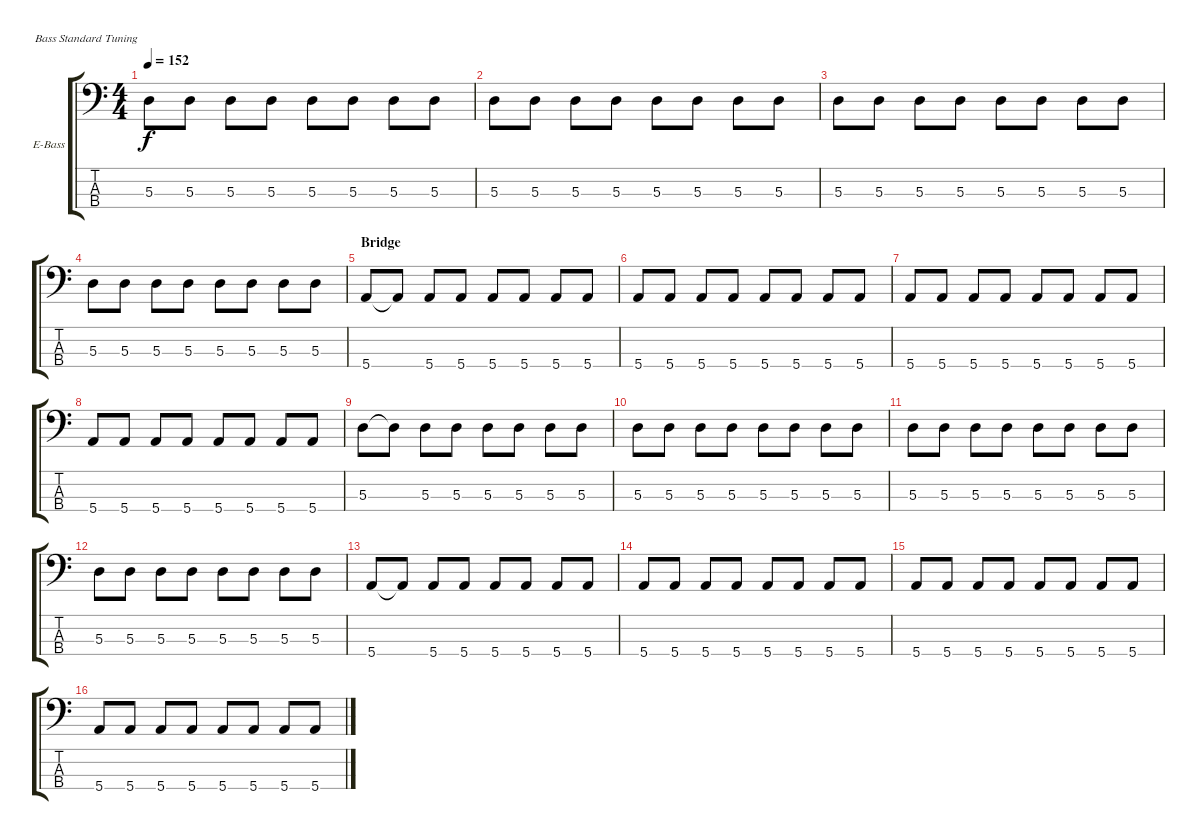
\bracketExtendMode groupsimilarinstruments
\firstSystemTrackNameOrientation horizontal
\otherSystemsTrackNameOrientation horizontal
\track ("Bass" "E-Bass") {instrument electricbasspick}
\staff {score tabs}
\tuning (G2 D2 A1 E1)
\ts (4 4)
\tempo 152
\clef f4
\ks c
5.3.8{dy f} 5.3.8 5.3.8 5.3.8 5.3.8 5.3.8 5.3.8 5.3.8 |
5.3.8 5.3.8 5.3.8 5.3.8 5.3.8 5.3.8 5.3.8 5.3.8 |
5.3.8 5.3.8 5.3.8 5.3.8 5.3.8 5.3.8 5.3.8 5.3.8 |
5.3.8 5.3.8 5.3.8 5.3.8 5.3.8 5.3.8 5.3.8 5.3.8 |
\section ("" "Bridge")
5.4.8 5.4{t}.8 5.4.8 5.4.8 5.4.8 5.4.8 5.4.8 5.4.8 |
5.4.8 5.4.8 5.4.8 5.4.8 5.4.8 5.4.8 5.4.8 5.4.8 |
5.4.8 5.4.8 5.4.8 5.4.8 5.4.8 5.4.8 5.4.8 5.4.8 |
5.4.8 5.4.8 5.4.8 5.4.8 5.4.8 5.4.8 5.4.8 5.4.8 |
5.3.8 5.3{t}.8 5.3.8 5.3.8 5.3.8 5.3.8 5.3.8 5.3.8 |
5.3.8 5.3.8 5.3.8 5.3.8 5.3.8 5.3.8 5.3.8 5.3.8 |
5.3.8 5.3.8 5.3.8 5.3.8 5.3.8 5.3.8 5.3.8 5.3.8 |
5.3.8 5.3.8 5.3.8 5.3.8 5.3.8 5.3.8 5.3.8 5.3.8 |
5.4.8 5.4{t}.8 5.4.8 5.4.8 5.4.8 5.4.8 5.4.8 5.4.8 |
5.4.8 5.4.8 5.4.8 5.4.8 5.4.8 5.4.8 5.4.8 5.4.8 |
5.4.8 5.4.8 5.4.8 5.4.8 5.4.8 5.4.8 5.4.8 5.4.8 |
5.4.8 5.4.8 5.4.8 5.4.8 5.4.8 5.4.8 5.4.8 5.4.8
